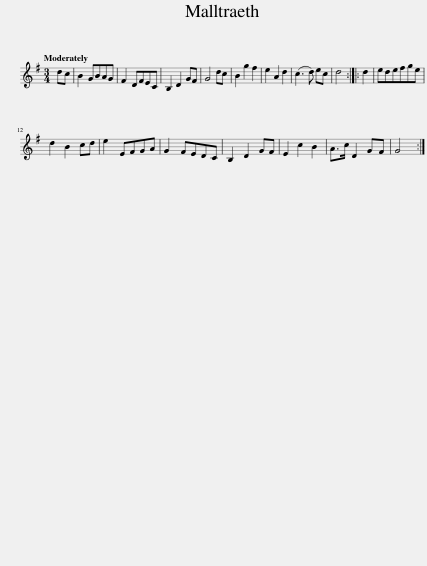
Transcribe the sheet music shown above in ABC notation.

X:1
L:1/8
Q:1/4=120
M:3/4
I:linebreak $
K:G
V:1 treble
V:1
 dc | B2 GBAG | F2 DFEC | B,2 D2 GF | G4 dc | %5
 B2 g2 f2 | e2 A2 d2 | (c3 d) ec | d4 :: d2 | %10
 edefge |$ d2 B2 cd | e2 EFGA | G2 FEDC | B,2 D2 GF | %15
 E2 c2 B2 | A>c D2 GF | G4 :| %18
